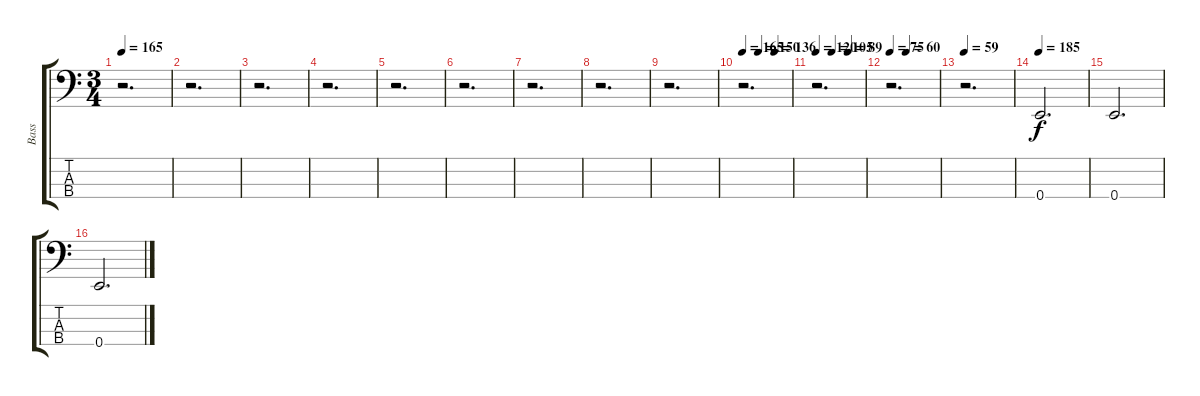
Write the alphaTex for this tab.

\track ("Bass" "Bass") {instrument fretlessbass}
\staff {score tabs}
\tuning (G2 D2 A1 E1) {hide}
\ts (3 4)
\tempo 165
\clef f4
\ks c
r.2{d dy f} |
r.2{d} |
r.2{d} |
r.2{d} |
r.2{d} |
r.2{d} |
r.2{d} |
r.2{d} |
r.2{d} |
\tempo 165
\tempo (150 0.3333333333333333)
\tempo (136 0.6666666666666666)
r.2{d} |
\tempo 120
\tempo (105 0.3333333333333333)
\tempo (89 0.6666666666666666)
r.2{d} |
\tempo 75
\tempo (60 0.3333333333333333)
r.2{d} |
\tempo 59
r.2{d} |
\tempo 185
0.4.2{d} |
0.4.2{d} |
0.4.2{d}
